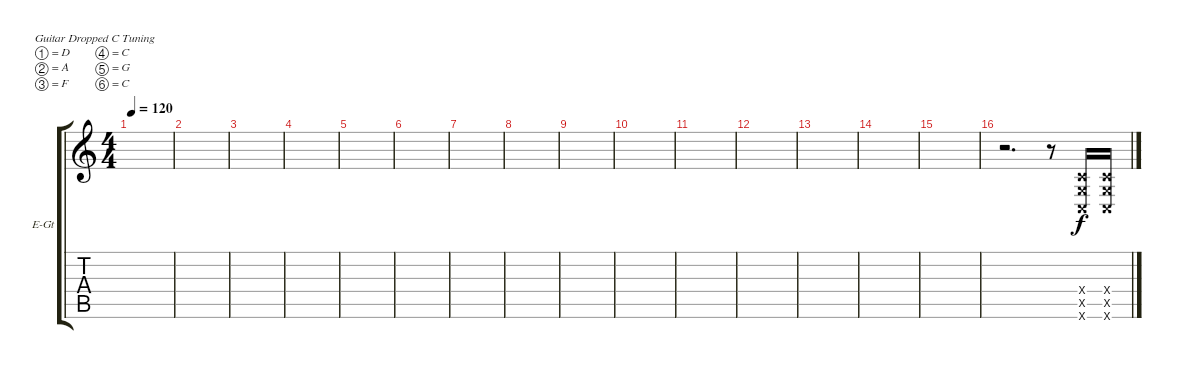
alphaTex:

\defaultSystemsLayout 4
\bracketExtendMode groupsimilarinstruments
\firstSystemTrackNameOrientation horizontal
\otherSystemsTrackNameOrientation horizontal
\track ("Uruha II" "E-Gt") {instrument distortionguitar}
\staff {score tabs}
\tuning (D4 A3 F3 C3 G2 C2)
\ts (4 4)
\tempo 120
\clef g2
\ks c
|
|
|
|
|
|
|
|
|
|
|
|
|
|
|
r.2{d} r.8 (0.6{x} 0.5{x} 0.4{x}).16 (0.6{x} 0.5{x} 0.4{x}).16
